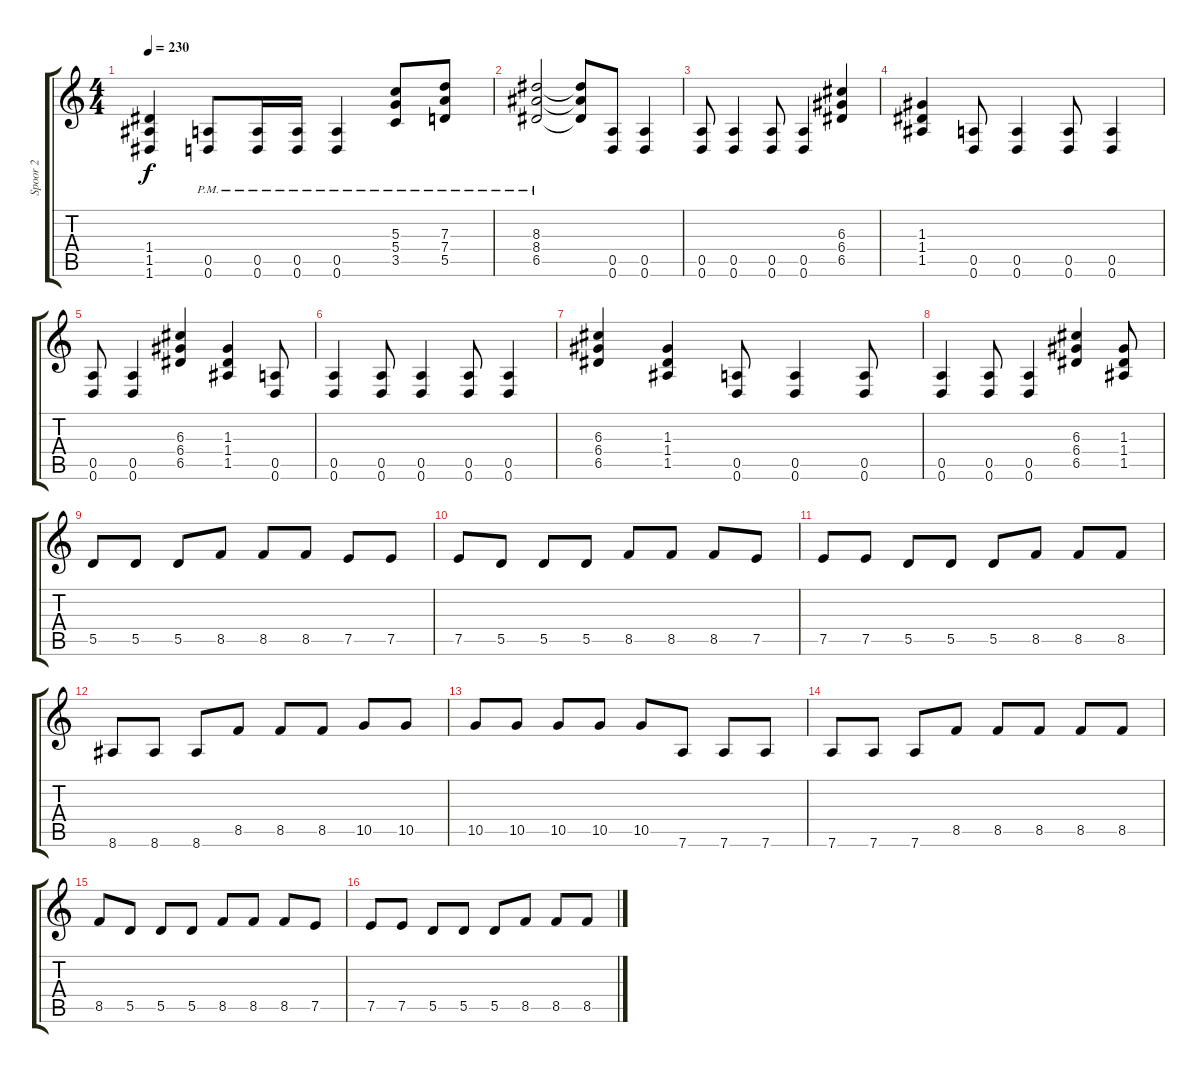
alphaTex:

\track ("Spoor 2" "Spoor 2") {instrument distortionguitar}
\staff {score tabs}
\tuning (E4 B3 G3 D3 A2 D2) {hide}
\ts (4 4)
\tempo 230
\clef g2
\ks c
(1.4 1.5 1.6).4{dy f} (0.5{pm} 0.6{pm}).8 (0.5{pm} 0.6{pm}).16 (0.5{pm} 0.6{pm}).16 (0.5{pm} 0.6{pm}).4 (5.3{pm} 5.4{pm} 3.5{pm}).8 (7.3{pm} 7.4{pm} 5.5{pm}).8 |
(8.3 8.4{pm} 6.5).2 (8.3{t} 8.4{t} 6.5{t}).8 (0.5 0.6).8 (0.5 0.6).4 |
(0.5 0.6).8 (0.5 0.6).4 (0.5 0.6).8 (0.5 0.6).4 (6.3 6.4 6.5).4 |
(1.3 1.4 1.5).4 (0.5 0.6).8 (0.5 0.6).4 (0.5 0.6).8 (0.5 0.6).4 |
(0.5 0.6).8 (0.5 0.6).4 (6.3 6.4 6.5).4 (1.3 1.4 1.5).4 (0.5 0.6).8 |
(0.5 0.6).4 (0.5 0.6).8 (0.5 0.6).4 (0.5 0.6).8 (0.5 0.6).4 |
(6.3 6.4 6.5).4 (1.3 1.4 1.5).4 (0.5 0.6).8 (0.5 0.6).4 (0.5 0.6).8 |
(0.5 0.6).4 (0.5 0.6).8 (0.5 0.6).4 (6.3 6.4 6.5).4 (1.3 1.4 1.5).8 |
5.5.8 5.5.8 5.5.8 8.5.8 8.5.8 8.5.8 7.5.8 7.5.8 |
7.5.8 5.5.8 5.5.8 5.5.8 8.5.8 8.5.8 8.5.8 7.5.8 |
7.5.8 7.5.8 5.5.8 5.5.8 5.5.8 8.5.8 8.5.8 8.5.8 |
8.6.8 8.6.8 8.6.8 8.5.8 8.5.8 8.5.8 10.5.8 10.5.8 |
10.5.8 10.5.8 10.5.8 10.5.8 10.5.8 7.6.8 7.6.8 7.6.8 |
7.6.8 7.6.8 7.6.8 8.5.8 8.5.8 8.5.8 8.5.8 8.5.8 |
8.5.8 5.5.8 5.5.8 5.5.8 8.5.8 8.5.8 8.5.8 7.5.8 |
7.5.8 7.5.8 5.5.8 5.5.8 5.5.8 8.5.8 8.5.8 8.5.8
